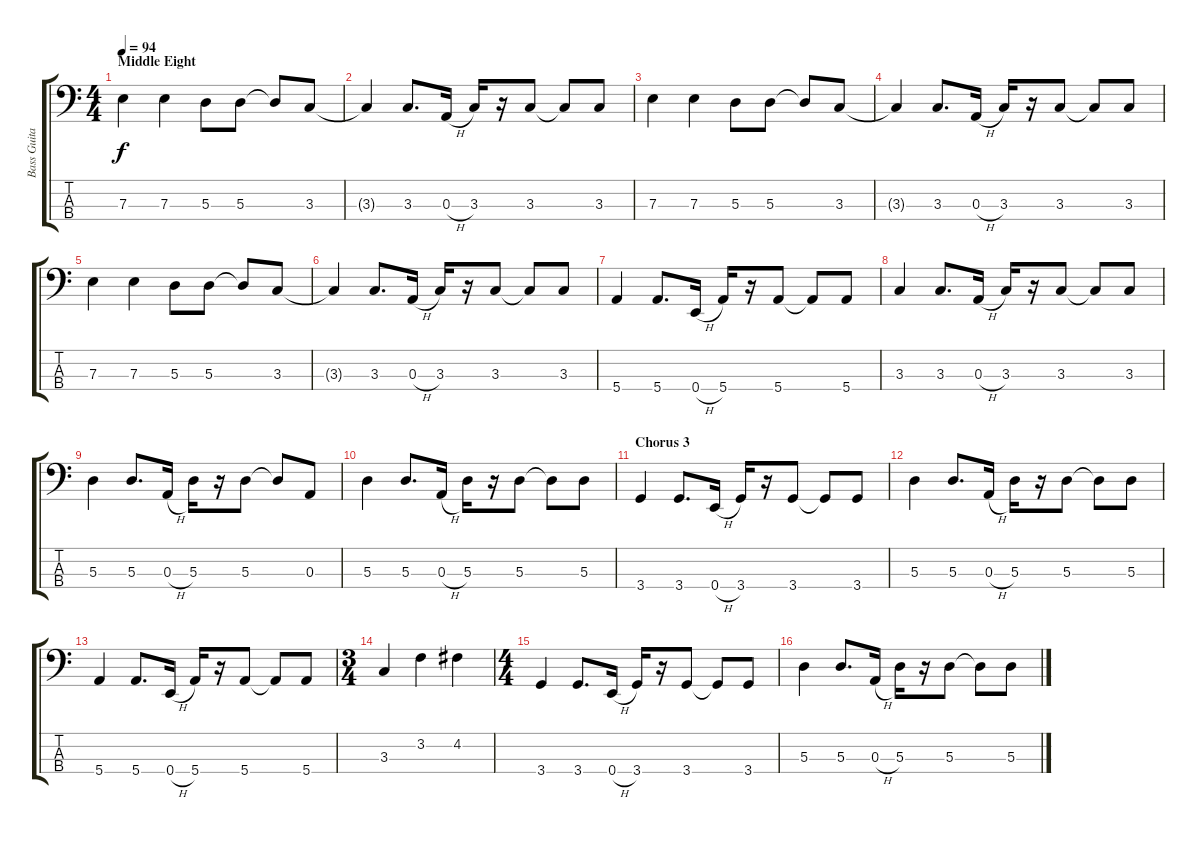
\track ("Bass Guitar" "Bass Guita") {instrument electricbasspick}
\staff {score tabs}
\tuning (G2 D2 A1 E1) {hide}
\ts (4 4)
\section ("" "Middle Eight")
\tempo 94
\clef f4
\ks c
7.3.4{dy f} 7.3.4 5.3.8 5.3.8 5.3{t}.8 3.3.8 |
3.3{t}.4 3.3.8{d} 0.3{h}.16 3.3.16 r.16 3.3.8 3.3{t}.8 3.3.8 |
7.3.4 7.3.4 5.3.8 5.3.8 5.3{t}.8 3.3.8 |
3.3{t}.4 3.3.8{d} 0.3{h}.16 3.3.16 r.16 3.3.8 3.3{t}.8 3.3.8 |
7.3.4 7.3.4 5.3.8 5.3.8 5.3{t}.8 3.3.8 |
3.3{t}.4 3.3.8{d} 0.3{h}.16 3.3.16 r.16 3.3.8 3.3{t}.8 3.3.8 |
5.4.4 5.4.8{d} 0.4{h}.16 5.4.16 r.16 5.4.8 5.4{t}.8 5.4.8 |
3.3.4 3.3.8{d} 0.3{h}.16 3.3.16 r.16 3.3.8 3.3{t}.8 3.3.8 |
5.3.4 5.3.8{d} 0.3{h}.16 5.3.16 r.16 5.3.8 5.3{t}.8 0.3.8 |
5.3.4 5.3.8{d} 0.3{h}.16 5.3.16 r.16 5.3.8 5.3{t}.8 5.3.8 |
\section ("" "Chorus 3")
3.4.4 3.4.8{d} 0.4{h}.16 3.4.16 r.16 3.4.8 3.4{t}.8 3.4.8 |
5.3.4 5.3.8{d} 0.3{h}.16 5.3.16 r.16 5.3.8 5.3{t}.8 5.3.8 |
5.4.4 5.4.8{d} 0.4{h}.16 5.4.16 r.16 5.4.8 5.4{t}.8 5.4.8 |
\ts (3 4)
3.3.4 3.2.4 4.2.4 |
\ts (4 4)
3.4.4 3.4.8{d} 0.4{h}.16 3.4.16 r.16 3.4.8 3.4{t}.8 3.4.8 |
5.3.4 5.3.8{d} 0.3{h}.16 5.3.16 r.16 5.3.8 5.3{t}.8 5.3.8
